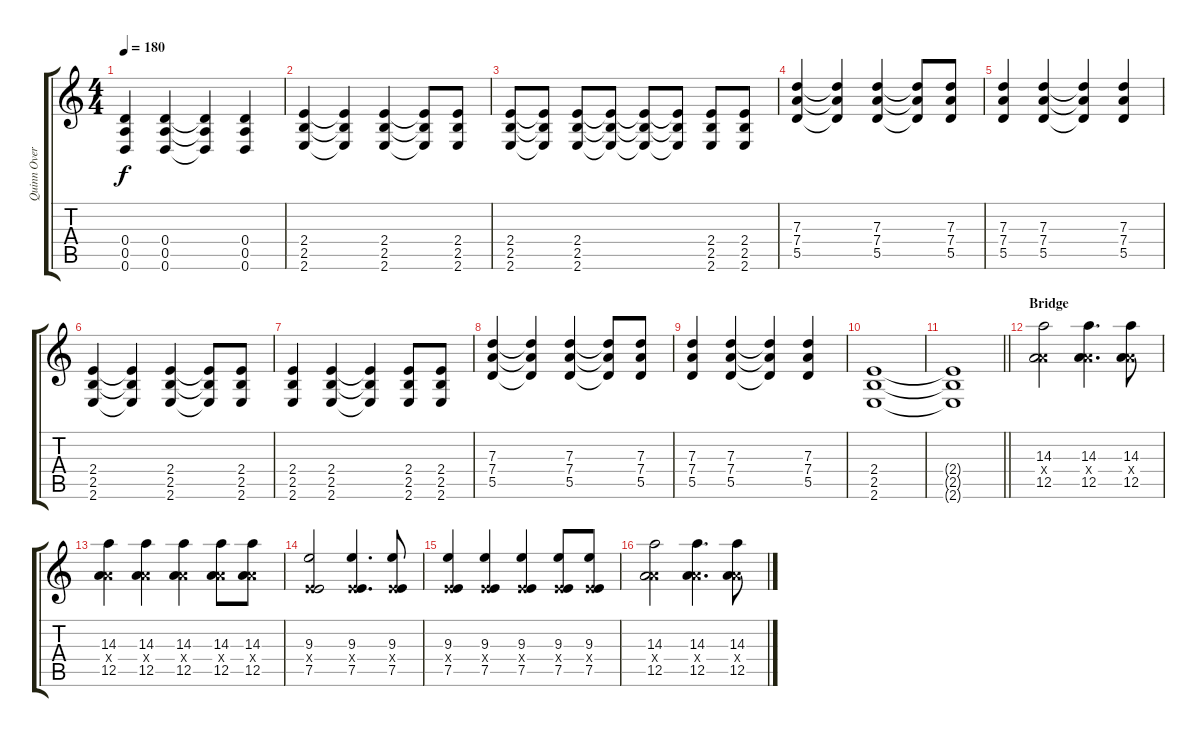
\track ("Quinn Overdub" "Quinn Over") {instrument distortionguitar}
\staff {score tabs}
\tuning (E4 B3 G3 D3 A2 D2) {hide}
\ts (4 4)
\tempo 180
\clef g2
\ks c
(0.4 0.5 0.6).4{dy f} (0.4 0.5 0.6).4 (0.4{t} 0.5{t} 0.6{t}).4 (0.4 0.5 0.6).4 |
(2.4 2.5 2.6).4 (2.4{t} 2.5{t} 2.6{t}).4 (2.4 2.5 2.6).4 (2.4{t} 2.5{t} 2.6{t}).8 (2.4 2.5 2.6).8 |
(2.4 2.5 2.6).8 (2.4{t} 2.5{t} 2.6{t}).8 (2.4 2.5 2.6).8 (2.4{t} 2.5{t} 2.6{t}).8 (2.4{t} 2.5{t} 2.6{t}).8 (2.4{t} 2.5{t} 2.6{t}).8 (2.4 2.5 2.6).8 (2.4 2.5 2.6).8 |
(7.3 7.4 5.5).4 (7.3{t} 7.4{t} 5.5{t}).4 (7.3 7.4 5.5).4 (7.3{t} 7.4{t} 5.5{t}).8 (7.3 7.4 5.5).8 |
(7.3 7.4 5.5).4 (7.3 7.4 5.5).4 (7.3{t} 7.4{t} 5.5{t}).4 (7.3 7.4 5.5).4 |
(2.4 2.5 2.6).4 (2.4{t} 2.5{t} 2.6{t}).4 (2.4 2.5 2.6).4 (2.4{t} 2.5{t} 2.6{t}).8 (2.4 2.5 2.6).8 |
(2.4 2.5 2.6).4 (2.4 2.5 2.6).4 (2.4{t} 2.5{t} 2.6{t}).4 (2.4 2.5 2.6).8 (2.4 2.5 2.6).8 |
(7.3 7.4 5.5).4 (7.3{t} 7.4{t} 5.5{t}).4 (7.3 7.4 5.5).4 (7.3{t} 7.4{t} 5.5{t}).8 (7.3 7.4 5.5).8 |
(7.3 7.4 5.5).4 (7.3 7.4 5.5).4 (7.3{t} 7.4{t} 5.5{t}).4 (7.3 7.4 5.5).4 |
(2.4 2.5 2.6).1 |
\barLineRight lightlight
(2.4{t} 2.5{t} 2.6{t}).1 |
\section ("" "Bridge")
(14.3 7.4{x} 12.5).2{volume 16} (14.3 7.4{x} 12.5).4{d} (14.3 7.4{x} 12.5).8 |
(14.3 7.4{x} 12.5).4 (14.3 7.4{x} 12.5).4 (14.3 7.4{x} 12.5).4 (14.3 7.4{x} 12.5).8 (14.3 7.4{x} 12.5).8 |
(9.3 2.4{x} 7.5).2 (9.3 2.4{x} 7.5).4{d} (9.3 2.4{x} 7.5).8 |
(9.3 2.4{x} 7.5).4 (9.3 2.4{x} 7.5).4 (9.3 2.4{x} 7.5).4 (9.3 2.4{x} 7.5).8 (9.3 2.4{x} 7.5).8 |
(14.3 7.4{x} 12.5).2 (14.3 7.4{x} 12.5).4{d} (14.3 7.4{x} 12.5).8
